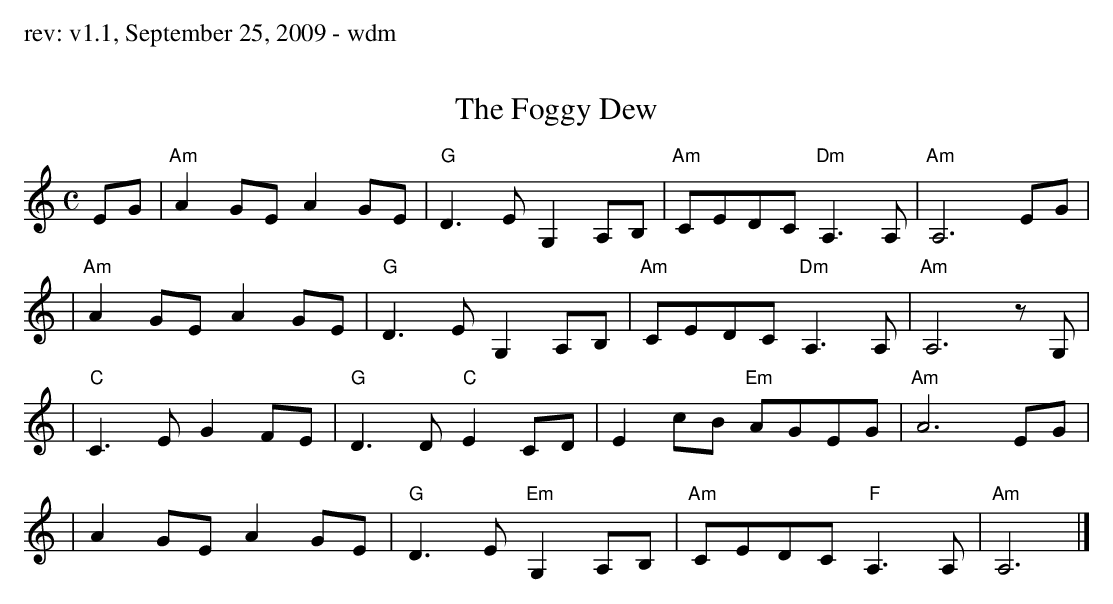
X:1
T: The Foggy Dew
M: C
L: 1/8
K: Am
EG \
| "Am"A2 GE A2 GE | "G"D3 E G,2 A,B, | "Am"CEDC "Dm"A,3 A, | "Am"A,6 EG |
| "Am"A2 GE A2 GE | "G"D3 E G,2 A,B, | "Am"CEDC "Dm"A,3 A, | "Am"A,6 z G, |
| "C"C2>E2 G2 FE | "G"D3 D "C"E2 CD | E2 cB "Em"AGEG | "Am"A6 EG |
| A2 GE A2 GE | "G"D3 E "Em"G,2 A,B, | "Am"CEDC "F"A,3 A, | "Am"A,6 |]
